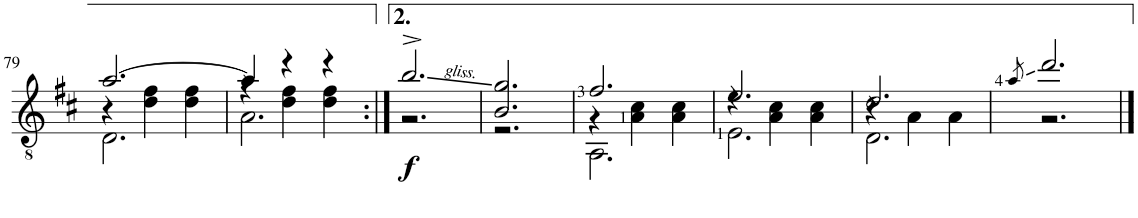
**kern	**dynam
*part1	*part1
*staff1	*staff1
*I"Guitar	*
*I'Guit.	*
!!LO:PB:g=z
*clefGv2	*
*k[f#c#]	*
*M3/4	*
=79	=79
*^	*
*	*^	*
[2.a/	4r	2.D\	.
.	4d\ 4f#\	.	.
.	4d\ 4f#\	.	.
=80	=80	=80	=80
4a/]	4r	2.A\	.
4r	4d\ 4f#\	.	.
4r	4d\ 4f#\	.	.
*	*v	*v	*
=81:|!	=81:|!	=81:|!
!	!	!LO:DY:b
2.b^/	2.r	f
=82	=82	=82
2.B/ 2.g/	2.r	.
=83	=83	=83
*	*^	*
2.f#/	4r	2.AA\	.
.	4A\ 4c#\	.	.
.	4A\ 4c#\	.	.
=84	=84	=84	=84
2.e/	4r	2.E\	.
.	4A\ 4c#\	.	.
.	4A\ 4c#\	.	.
=85	=85	=85	=85
2.d/	4r	2.D\	.
.	4A\	.	.
.	4A\	.	.
*v	*v	*v	*
=86	=86
8qa/	.
*^	*
2.dd/	2.r	.
*v	*v	*
==	==
*-	*-
